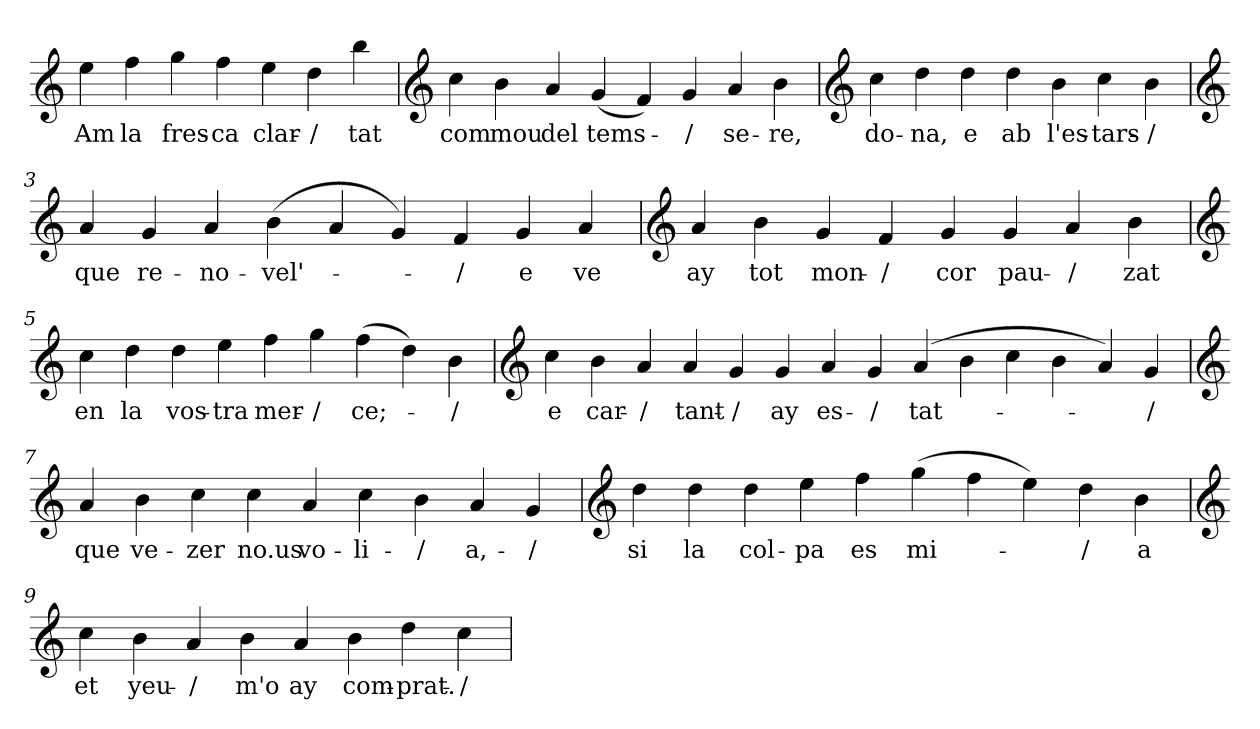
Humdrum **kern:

**kern	**text
*part1	*part1
*staff1	*staff1
*clefG2	*
=	=
4ee	Am
4ff	la
4gg	fres-
4ff	-ca
4ee	clar-
4dd	-/
4bb	tat
=1	=1
*clefG2	*
4cc	com
4b	mou
4a	del
(4g	tems-
4f)	.
4g	-/
4a	se-
4b	-re,
=2	=2
*clefG2	*
4cc	do-
4dd	-na,
4dd	e
4dd	ab
4b	l'es-
4cc	-tars-
4b	-/
=3	=3
*clefG2	*
4a	que
4g	re-
4a	-no-
(4b	-vel'-
4a	.
4g)	.
4f	-/
4g	e
4a	ve
=4	=4
*clefG2	*
4a	ay
4b	tot
4g	mon-
4f	-/
4g	cor
4g	pau-
4a	-/
4b	zat
=5	=5
*clefG2	*
4cc	en
4dd	la
4dd	vos-
4ee	-tra
4ff	mer-
4gg	-/
(4ff	ce;-
4dd)	.
4b	-/
=6	=6
*clefG2	*
4cc	e
4b	car-
4a	-/
4a	tant-
4g	-/
4g	ay
4a	es-
4g	-/
(4a	tat-
4b	.
4cc	.
4b	.
4a)	.
4g	-/
=7	=7
*clefG2	*
4a	que
4b	ve-
4cc	-zer
4cc	no.us
4a	vo-
4cc	-li-
4b	-/
4a	a,-
4g	-/
=8	=8
*clefG2	*
4dd	si
4dd	la
4dd	col-
4ee	-pa
4ff	es
(4gg	mi-
4ff	.
4ee)	.
4dd	-/
4b	a
=9	=9
*clefG2	*
4cc	et
4b	yeu-
4a	-/
4b	m'o
4a	ay
4b	com-
4dd	-prat.-
4cc	-/
=	=
*-	*-
